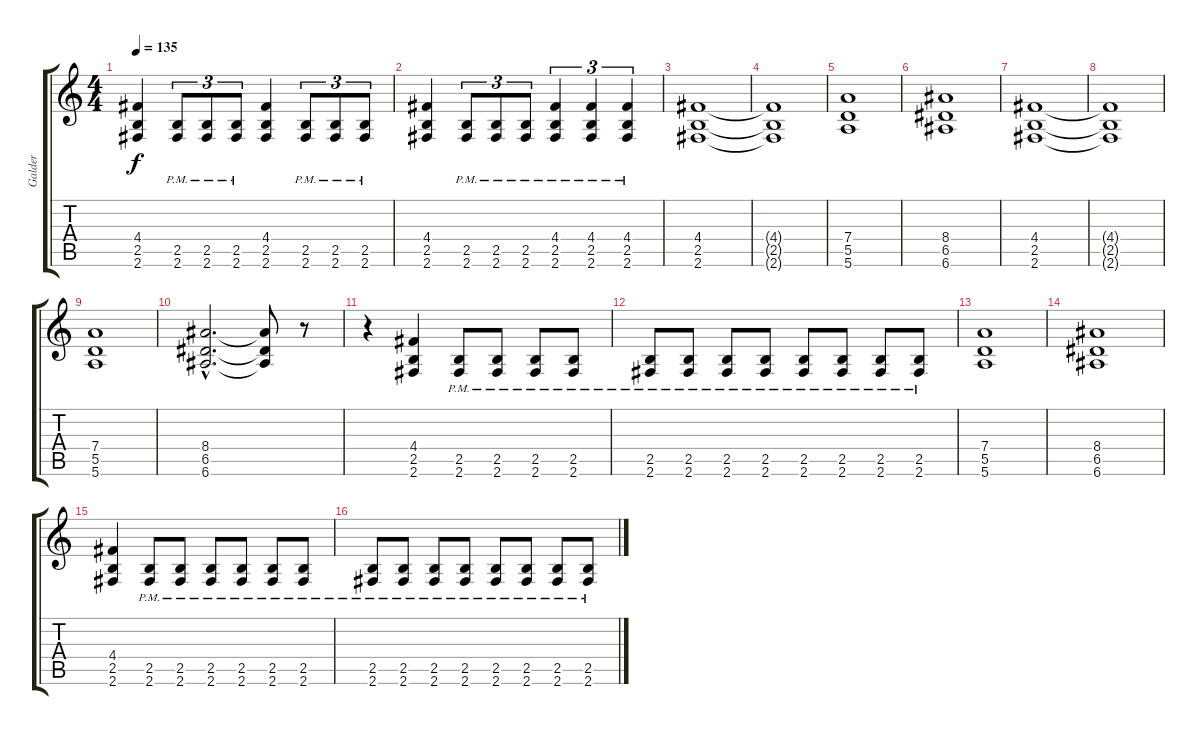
\track ("Galder" "Galder") {instrument overdrivenguitar}
\staff {score tabs}
\tuning (E4 B3 G3 D3 A2 E2) {hide}
\ts (4 4)
\tempo 135
\clef g2
\ks c
(4.4 2.5 2.6).4{dy f} (2.5{pm} 2.6{pm}).8{tu (3 2)} (2.5{pm} 2.6{pm}).8{tu (3 2)} (2.5{pm} 2.6{pm}).8{tu (3 2)} (4.4 2.5 2.6).4 (2.5{pm} 2.6{pm}).8{tu (3 2)} (2.5{pm} 2.6{pm}).8{tu (3 2)} (2.5{pm} 2.6{pm}).8{tu (3 2)} |
(4.4 2.5 2.6).4 (2.5{pm} 2.6{pm}).8{tu (3 2)} (2.5{pm} 2.6{pm}).8{tu (3 2)} (2.5{pm} 2.6{pm}).8{tu (3 2)} (4.4{pm} 2.5{pm} 2.6{pm}).4{tu (3 2)} (4.4{pm} 2.5{pm} 2.6{pm}).4{tu (3 2)} (4.4{pm} 2.5{pm} 2.6{pm}).4{tu (3 2)} |
\section ("" "")
(4.4 2.5 2.6).1 |
(4.4{t} 2.5{t} 2.6{t}).1 |
(7.4 5.5 5.6).1 |
(8.4 6.5 6.6).1 |
(4.4 2.5 2.6).1 |
(4.4{t} 2.5{t} 2.6{t}).1 |
(7.4 5.5 5.6).1 |
(8.4{hac} 6.5{hac} 6.6{hac}).2{d} (8.4{t} 6.5{t} 6.6{t}).8 r.8 |
r.4 (4.4 2.5 2.6).4 (2.5{pm} 2.6{pm}).8 (2.5{pm} 2.6{pm}).8 (2.5{pm} 2.6{pm}).8 (2.5{pm} 2.6{pm}).8 |
(2.5{pm} 2.6{pm}).8 (2.5{pm} 2.6{pm}).8 (2.5{pm} 2.6{pm}).8 (2.5{pm} 2.6{pm}).8 (2.5{pm} 2.6{pm}).8 (2.5{pm} 2.6{pm}).8 (2.5{pm} 2.6{pm}).8 (2.5{pm} 2.6{pm}).8 |
(7.4 5.5 5.6).1 |
(8.4 6.5 6.6).1 |
(4.4 2.5 2.6).4 (2.5{pm} 2.6{pm}).8 (2.5{pm} 2.6{pm}).8 (2.5{pm} 2.6{pm}).8 (2.5{pm} 2.6{pm}).8 (2.5{pm} 2.6{pm}).8 (2.5{pm} 2.6{pm}).8 |
(2.5{pm} 2.6{pm}).8 (2.5{pm} 2.6{pm}).8 (2.5{pm} 2.6{pm}).8 (2.5{pm} 2.6{pm}).8 (2.5{pm} 2.6{pm}).8 (2.5{pm} 2.6{pm}).8 (2.5{pm} 2.6{pm}).8 (2.5{pm} 2.6{pm}).8
